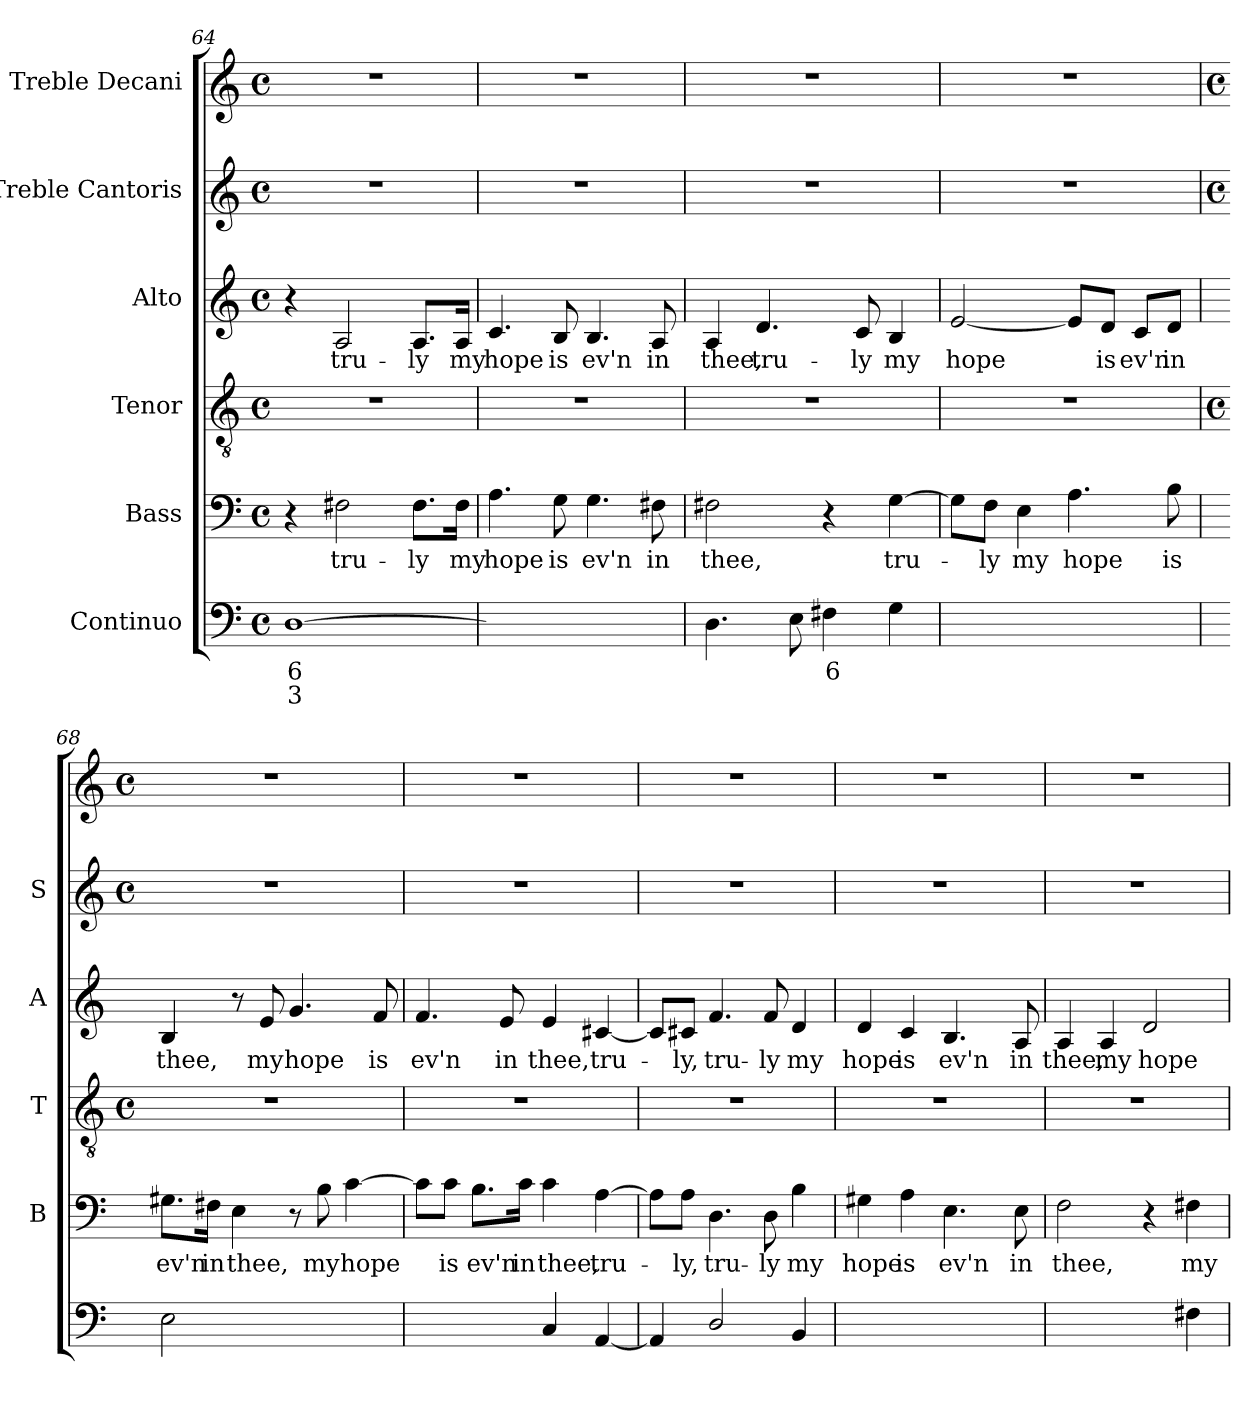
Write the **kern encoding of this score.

**kern	**text	**text	**kern	**text	**kern	**kern	**text	**kern	**kern
*part6	*part6	*part6	*part5	*part5	*part4	*part3	*part3	*part2	*part1
*staff6	*staff6	*staff6	*staff5	*staff5	*staff4	*staff3	*staff3	*staff2	*staff1
*I"Continuo	*	*	*I"Bass	*	*I"Tenor	*I"Alto	*	*I"Treble Cantoris	*I"Treble Decani
*	*	*	*I'B	*	*I'T	*I'A	*	*I'S	*
*clefF4	*	*	*clefF4	*	*clefGv2	*clefG2	*	*clefG2	*clefG2
*k[]	*	*	*k[]	*	*k[]	*k[]	*	*k[]	*k[]
*C:	*	*	*C:	*	*C:	*C:	*	*C:	*C:
*M4/4	*	*	*M4/4	*	*M4/4	*M4/4	*	*M4/4	*M4/4
*met(c)	*	*	*met(c)	*	*met(c)	*met(c)	*	*met(c)	*met(c)
=64	=64	=64	=64	=64	=64	=64	=64	=64	=64
!	!LO:LY:b	!LO:LY:b	!	!	!	!	!	!	!
[1D	6	3	4r	.	1r	4r	.	1r	1r
!	!	!	!	!LO:LY:b	!	!	!LO:LY:b	!	!
.	.	.	2F#X	tru-	.	2A	tru-	.	.
!	!	!	!	!LO:LY:b	!	!	!LO:LY:b	!	!
.	.	.	8.F#\L	-ly	.	8.A/L	-ly	.	.
!	!	!	!	!LO:LY:b	!	!	!LO:LY:b	!	!
.	.	.	16F#\Jk	my	.	16A/Jk	my	.	.
=65	=65	=65	=65	=65	=65	=65	=65	=65	=65
!	!LO:LY:b	!LO:LY:b	!	!LO:LY:b	!	!	!LO:LY:b	!	!
2Dyy_	7	5	4.A	hope	1r	4.c	hope	1r	1r
!	!	!	!	!LO:LY:b	!	!	!LO:LY:b	!	!
.	.	.	8G	is	.	8B	is	.	.
!	!LO:LY:b	!LO:LY:b	!	!LO:LY:b	!	!	!LO:LY:b	!	!
2Dyy]	6	4	4.G	ev'n	.	4.B	ev'n	.	.
!	!	!	!	!LO:LY:b	!	!	!LO:LY:b	!	!
.	.	.	8F#X	in	.	8A	in	.	.
=66	=66	=66	=66	=66	=66	=66	=66	=66	=66
!	!	!	!	!LO:LY:b	!	!	!LO:LY:b	!	!
4.D	.	.	2F#X	thee,	1r	4A	thee,	1r	1r
!	!	!	!	!	!	!	!LO:LY:b	!	!
.	.	.	.	.	.	4.d	tru-	.	.
8E	.	.	.	.	.	.	.	.	.
!	!LO:LY:b	!	!	!	!	!	!	!	!
4F#X	6	.	4r	.	.	.	.	.	.
!	!	!	!	!	!	!	!LO:LY:b	!	!
.	.	.	.	.	.	8c	-ly	.	.
!	!	!	!	!LO:LY:b	!	!	!LO:LY:b	!	!
4G	.	.	[4G	tru-	.	4B	my	.	.
=67	=67	=67	=67	=67	=67	=67	=67	=67	=67
!	!	!	!	!	!	!	!LO:LY:b	!	!
[2Cyy	.	.	8G\L]	.	1r	[2e	hope	1r	1r
!	!	!	!	!LO:LY:b	!	!	!	!	!
.	.	.	8F\J	ly	.	.	.	.	.
!	!	!	!	!LO:LY:b	!	!	!	!	!
.	.	.	4E	my	.	.	.	.	.
!	!LO:LY:b	!	!	!LO:LY:b	!	!	!	!	!
4Cyy]	6	.	4.A	hope	.	8e/L]	.	.	.
!	!	!	!	!	!	!	!LO:LY:b	!	!
.	.	.	.	.	.	8d/J	is	.	.
!	!LO:LY:b	!	!	!	!	!	!LO:LY:b	!	!
[8D\Lyy	7	.	.	.	.	8c/L	ev'n	.	.
!	!LO:LY:b	!	!	!LO:LY:b	!	!	!LO:LY:b	!	!
8D\Jyy]	6	.	8B	is	.	8d/J	in	.	.
!!LO:LB:g=z
=68	=68	=68	=68	=68	=68	=68	=68	=68	=68
*	*	*	*	*	*M4/4	*	*	*M4/4	*M4/4
*	*	*	*	*	*met(c)	*	*	*met(c)	*met(c)
!	!	!	!	!LO:LY:b	!	!	!LO:LY:b	!	!
2E	.	.	8.G#X\L	ev'n	1r	4B	thee,	1r	1r
!	!	!	!	!LO:LY:b	!	!	!	!	!
.	.	.	16F#X\Jk	in	.	.	.	.	.
!	!	!	!	!LO:LY:b	!	!	!	!	!
.	.	.	4E	thee,	.	8r	.	.	.
!	!	!	!	!	!	!	!LO:LY:b	!	!
.	.	.	.	.	.	8e	my	.	.
!	!LO:LY:b	!LO:LY:b	!	!	!	!	!LO:LY:b	!	!
[4Eyy	5	3	8r	.	.	4.g	hope	.	.
!	!	!	!	!LO:LY:b	!	!	!	!	!
.	.	.	8B	my	.	.	.	.	.
!	!LO:LY:b	!	!	!LO:LY:b	!	!	!	!	!
4Eyy]	6	.	[4c	hope	.	.	.	.	.
!	!	!	!	!	!	!	!LO:LY:b	!	!
.	.	.	.	.	.	8f	is	.	.
=69	=69	=69	=69	=69	=69	=69	=69	=69	=69
!	!LO:LY:b	!	!	!	!	!	!LO:LY:b	!	!
[4Dyy	7	.	8c\L]	.	1r	4.f	ev'n	1r	1r
!	!	!	!	!LO:LY:b	!	!	!	!	!
.	.	.	8c\J	is	.	.	.	.	.
!	!LO:LY:b	!	!	!LO:LY:b	!	!	!	!	!
4Dyy]	6	.	8.B\L	ev'n	.	.	.	.	.
!	!	!	!	!	!	!	!LO:LY:b	!	!
.	.	.	.	.	.	8e	in	.	.
!	!	!	!	!LO:LY:b	!	!	!	!	!
.	.	.	16c\Jk	in	.	.	.	.	.
!	!	!	!	!LO:LY:b	!	!	!LO:LY:b	!	!
4C	.	.	4c	thee,	.	4e	thee,	.	.
!	!	!	!	!LO:LY:b	!	!	!LO:LY:b	!	!
[4AA	.	.	[4A	tru-	.	[4c#X	tru-	.	.
=70	=70	=70	=70	=70	=70	=70	=70	=70	=70
4AA]	.	.	8A\L]	.	1r	8c#/L]	.	1r	1r
!	!	!	!	!LO:LY:b	!	!	!LO:LY:b	!	!
.	.	.	8A\J	ly,	.	8c#/J	ly,	.	.
!	!	!	!	!LO:LY:b	!	!	!LO:LY:b	!	!
2D/	.	.	4.D	tru-	.	4.f	tru-	.	.
!	!	!	!	!LO:LY:b	!	!	!LO:LY:b	!	!
.	.	.	8D	-ly	.	8f	-ly	.	.
!	!	!	!	!LO:LY:b	!	!	!LO:LY:b	!	!
4BB	.	.	4B	my	.	4d	my	.	.
=71	=71	=71	=71	=71	=71	=71	=71	=71	=71
!	!LO:LY:b	!LO:LY:b	!	!LO:LY:b	!	!	!LO:LY:b	!	!
[4Eyy	7	3	4G#X	hope	1r	4d	hope	1r	1r
!	!LO:LY:b	!LO:LY:b	!	!LO:LY:b	!	!	!LO:LY:b	!	!
4Eyy_	6	4	4A	is	.	4c	is	.	.
!	!LO:LY:b	!LO:LY:b	!	!LO:LY:b	!	!	!LO:LY:b	!	!
4Eyy_	5	4	4.E	ev'n	.	4.B	ev'n	.	.
!	!	!LO:LY:b	!	!	!	!	!	!	!
4Eyy]	.	3	.	.	.	.	.	.	.
!	!	!	!	!LO:LY:b	!	!	!LO:LY:b	!	!
.	.	.	8E	in	.	8A	in	.	.
=72	=72	=72	=72	=72	=72	=72	=72	=72	=72
!	!	!	!	!LO:LY:b	!	!	!LO:LY:b	!	!
[2Fyy	.	.	2F	thee,	1r	4A	thee,	1r	1r
!	!	!	!	!	!	!	!LO:LY:b	!	!
.	.	.	.	.	.	4A	my	.	.
!	!LO:LY:b	!	!	!	!	!	!LO:LY:b	!	!
4Fyy]	6	.	4r	.	.	2d	hope	.	.
!	!	!	!	!LO:LY:b	!	!	!	!	!
4F#X	.	.	4F#X	my	.	.	.	.	.
=	=	=	=	=	=	=	=	=	=
*-	*-	*-	*-	*-	*-	*-	*-	*-	*-
